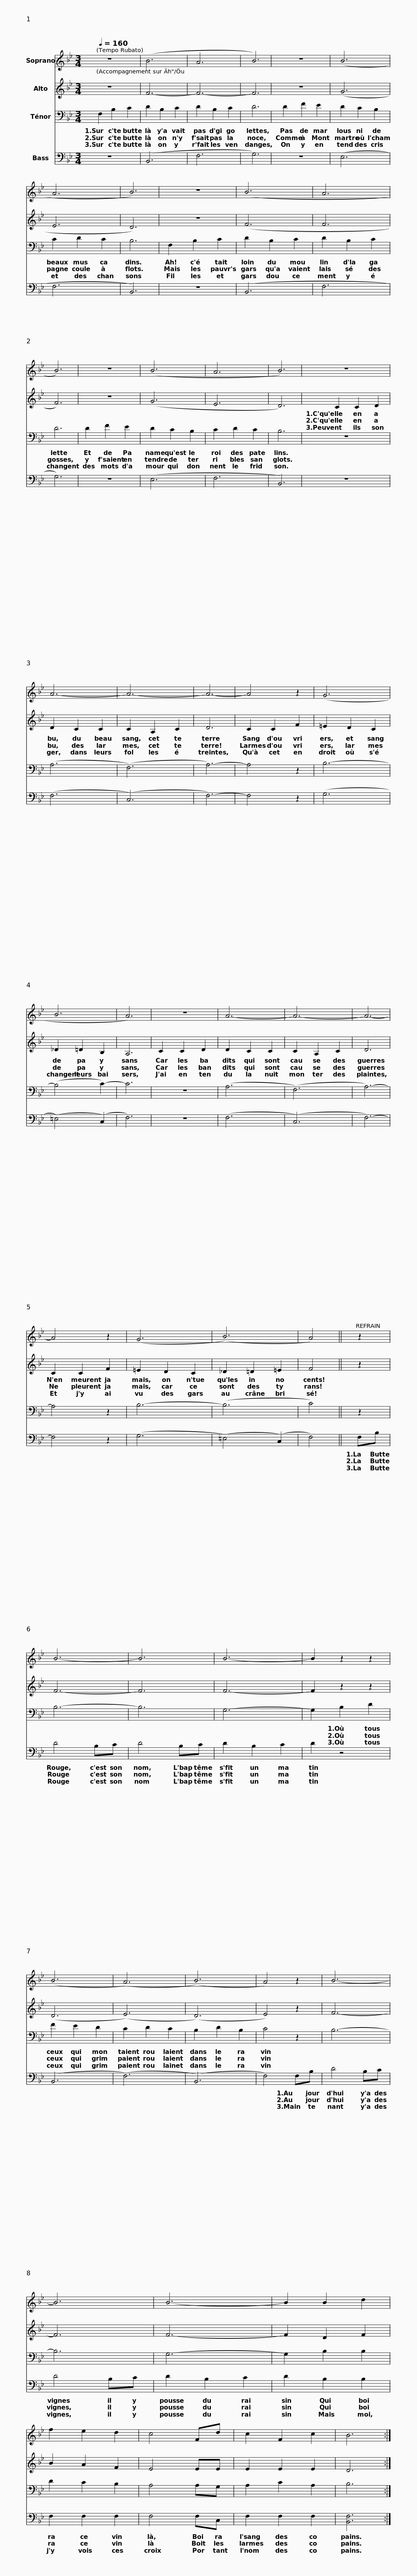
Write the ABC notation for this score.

X:1
%%score 1 2 3 4
L:1/8
Q:1/4=160
M:3/4
I:linebreak $
K:Bb
V:1 treble
V:2 treble
V:3 bass
V:4 bass
V:1
 z6 | (B6 | A6 | B6) | z6 | %5
 (B6 |$ A6 | B6) | z6 | (B6 | %10
 A6 | B6) |$ z6 | (B6 | A6 | %15
 B6) | z6 | A6- |$ A6- | A6- | %20
 A4 z2 | (G6 | B6 | A6) | z6 |$ %25
 A6- | A6- | A6- | A4 z2 | (G6 | %30
 (B6) | A4) ||$ z2 | B6- | B6 | %35
 B6- | B2 z2 z2 | (B6 |$ (A6) | (B6) | %40
 A4) z2 | B6- | B6 | B6- |$ B2 B2 d2 | %45
 f2 e2 d2 | c4 Fd | c2 F2 c2 | B6 :| %49
V:2
 z6 | F6- | F6- | F6 | z6 | %5
 (G6 |$ E6 | D6) | z6 | (F6 | %10
 F6 | F6) |$ z6 | (G6 | E6 | %15
 D6) | C2 C2 D2 | D2 C2 C2 |$ C2 A,2 C2 | D6 | %20
 C2 C2 F2 | =E2 D2 C2 | _D2 =D2 B,2 | A,6 | C2 C2 D2 |$ %25
 D2 C2 C2 | C2 A,2 C2 | D6 | C2 C2 F2 | =E2 D2 C2 | %30
 _D2 =D2 =E2 | F4 ||$ z2 | F6- | F6 | %35
 F6- | F2 z2 z2 | (D6 |$ (E6) | (D6) | %40
 E4) z2 | F6- | F6 | F6- |$ F2 D2 F2 | %45
 B2 A2 F2 | E4 EE | E2 E2 E2 | D6 :| %49
V:3
 F,2 B,2 C2 | D2 B,2 C2 | D2 B,2 C2 | D6 | D2 F2 E2 | %5
 D2 C2 B,2 |$ C2 D2 C2 | B,6 | F,2 B,2 C2 | D2 B,2 C2 | %10
 D2 B,2 C2 | D6 |$ D2 F2 E2 | D2 C2 B,2 | C2 D2 C2 | %15
 B,6 | z6 | (A,6 |$ (F,6) | A,6-) | %20
 A,4 z2 | B,6- | (B,4 C2-) | C6 | z6 |$ %25
 (A,6 | (F,6) | A,6-) | A,4 z2 | B,6- | %30
 (B,6 | C4) ||$ z2 | B,6- | B,6 | %35
 G,6- | G,2 B,2 D2 | F2 E2 D2 |$ C2 D2 C2 | B,2 D2 B,2 | %40
 C4 z2 | B,6- | B,6 | G,6- |$ G,2 B,2 B,2 | %45
 D2 C2 B,2 | A,4 A,G, | A,2 C2 A,2 | B,6 :| %49
V:4
 z6 | (B,,6 | F,6 | G,6) | z6 | %5
 (E,6 |$ F,6 | B,,6) | z6 | (B,,6 | %10
 F,6 | G,6) |$ z6 | (E,6 | F,6 | %15
 B,,6) | z6 | (F,6 |$ (C,6) | F,6-) | %20
 F,4 z2 | (G,6 | (=E,4) (C,2) | F,6) | z6 |$ %25
 (F,6 | (C,6) | F,6-) | F,4 z2 | (G,6 | %30
 (=E,4) (C,2) | F,4) ||$ F,B, | D4 B,C | D4 B,C | %35
 D2 B,2 C2 | D2 z4 | (B,,6 |$ (F,6) | (B,,6) | %40
 F,4) F,B, | D4 B,C | D4 B,C | D2 B,2 C2 |$ D2 B,2 B,2 | %45
 F,2 F,2 F,2 | F,4 F,C, | F,2 F,2 F,2 | [B,,F,]6 :| %49
